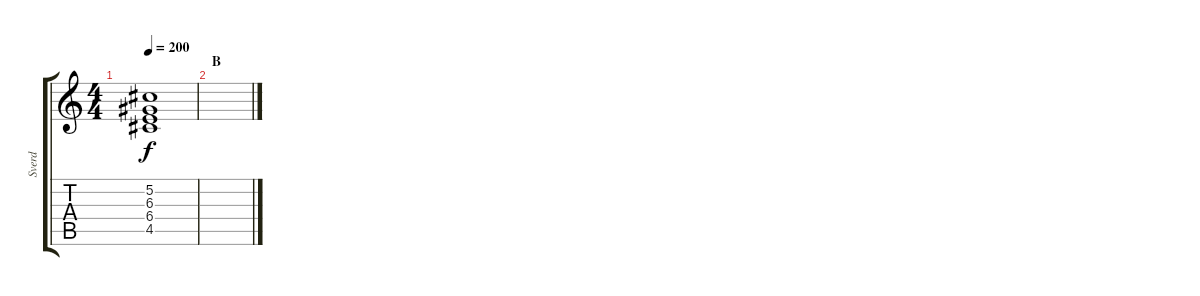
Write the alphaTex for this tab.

\track ("Sverd" "Sverd") {instrument stringensemble1}
\staff {score tabs}
\tuning (E4 B3 G4 D4 A3 E3) {hide}
\ts (4 4)
\tempo 200
\clef g2
\ks c
(5.2 6.3 6.4 4.5).1{dy f} |
\section ("" "B")
